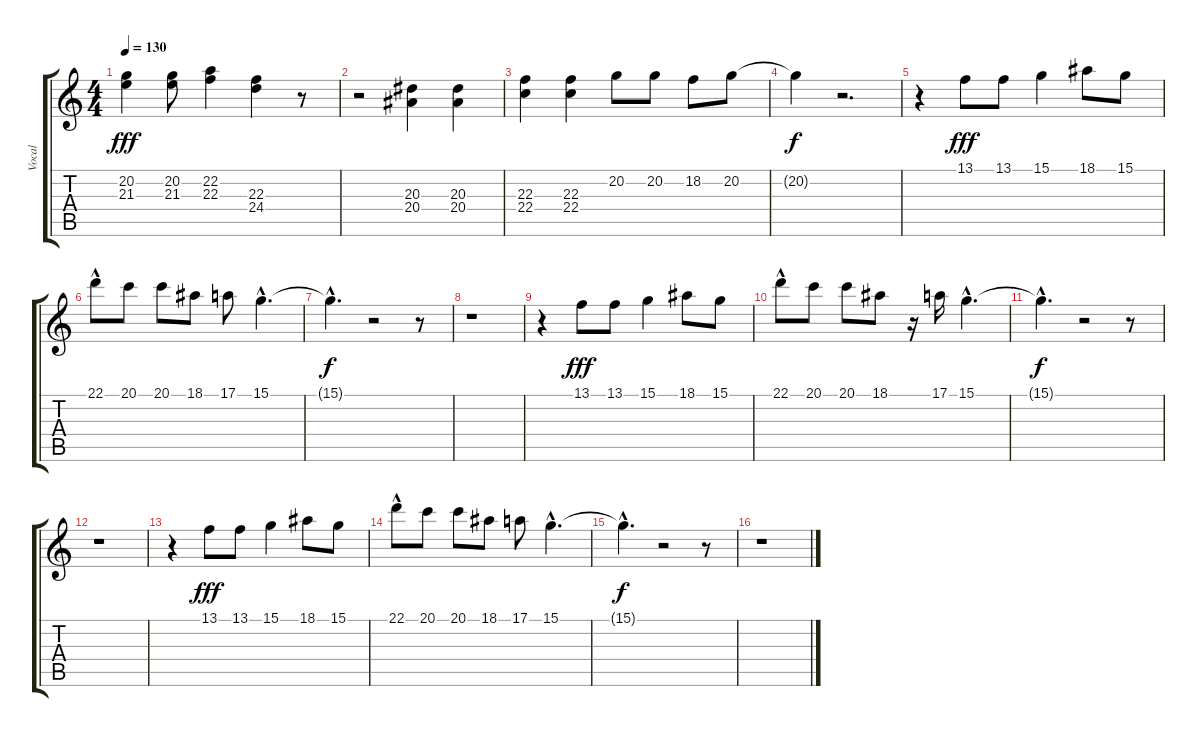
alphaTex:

\track ("Vocal" "Vocal") {instrument englishhorn}
\staff {score tabs}
\tuning (E4 B3 G3 D3 A2 E2) {hide}
\ts (4 4)
\tempo 130
\clef g2
\ks c
(20.2 21.3).4{dy fff} (20.2 21.3).8 (22.2 22.3).4 (22.3 24.4).4 r.8 |
r.2 (20.3 20.4).4 (20.3 20.4).4 |
(22.3 22.4).4 (22.3 22.4).4 20.2.8 20.2.8 18.2.8 20.2.8 |
20.2{t}.4{dy f} r.2{d} |
r.4 13.1.8{dy fff} 13.1.8 15.1.4 18.1.8 15.1.8 |
22.1{hac}.8 20.1.8 20.1.8 18.1.8 17.1.8 15.1{hac}.4{d} |
15.1{hac t}.4{d dy f} r.2 r.8 |
r.1 |
r.4 13.1.8{dy fff} 13.1.8 15.1.4 18.1.8 15.1.8 |
22.1{hac}.8 20.1.8 20.1.8 18.1.8 r.16 17.1.16 15.1{hac}.4{d} |
15.1{hac t}.4{d dy f} r.2 r.8 |
r.1 |
r.4 13.1.8{dy fff} 13.1.8 15.1.4 18.1.8 15.1.8 |
22.1{hac}.8 20.1.8 20.1.8 18.1.8 17.1.8 15.1{hac}.4{d} |
15.1{hac t}.4{d dy f} r.2 r.8 |
r.1
